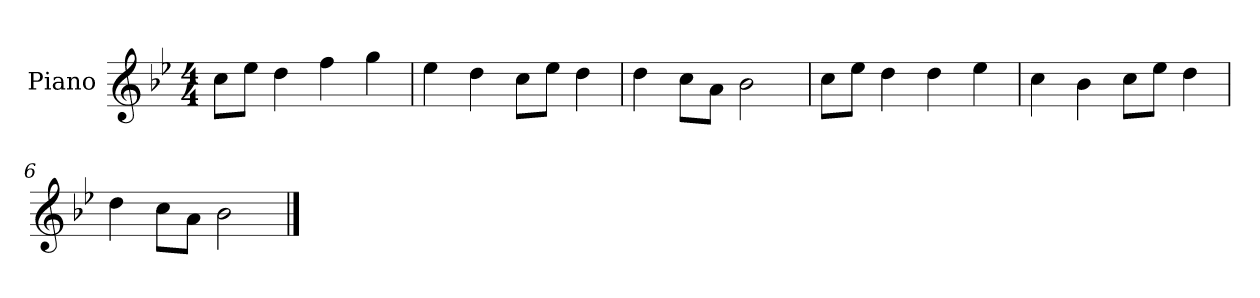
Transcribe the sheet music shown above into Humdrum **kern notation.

**kern
*part1
*staff1
*I"Piano
*I'P-no
*clefG2
*k[b-e-]
*M4/4
*MM90
=1
8cc\L
8ee-\J
4dd\
4ff\
4gg\
=2
4ee-\
4dd\
8cc\L
8ee-\J
4dd\
=3
4dd\
8cc\L
8a\J
2b-\
=4
8cc\L
8ee-\J
4dd\
4dd\
4ee-\
=5
4cc\
4b-\
8cc\L
8ee-\J
4dd\
=6
4dd\
8cc\L
8a\J
2b-\
==
*-
